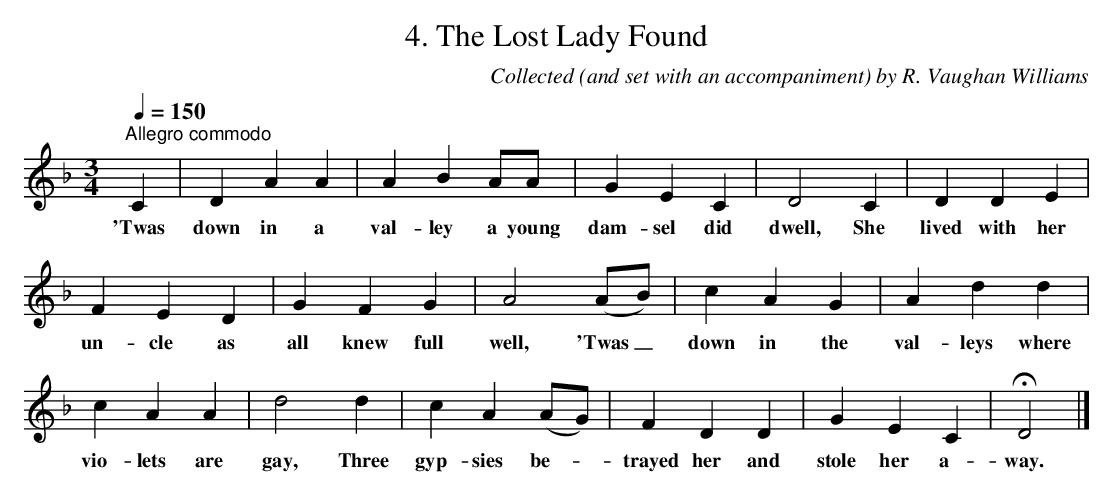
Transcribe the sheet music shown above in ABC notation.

X:1
T:4. The Lost Lady Found
C:Collected (and set with an accompaniment) by R. Vaughan Williams
L:1/4
Q:1/4=150
M:3/4
K:Daeo
"^Allegro commodo" C | D A A | A B A/A/ | G E C | D2 C | D D E |$ F E D | G F G | A2 (A/B/) |
w: 'Twas|down in a|val- ley a young|dam- sel did|dwell, She|lived with her|un- cle as|all knew full|well, 'Twas _|
c A G | A d d |$ c A A | d2 d | c A (A/G/) | F D D | G E C | !fermata!D2 |]
w: down in the|val- leys where|vio- lets are|gay, Three|gyp- sies be- *|trayed her and|stole her a-|way.|
